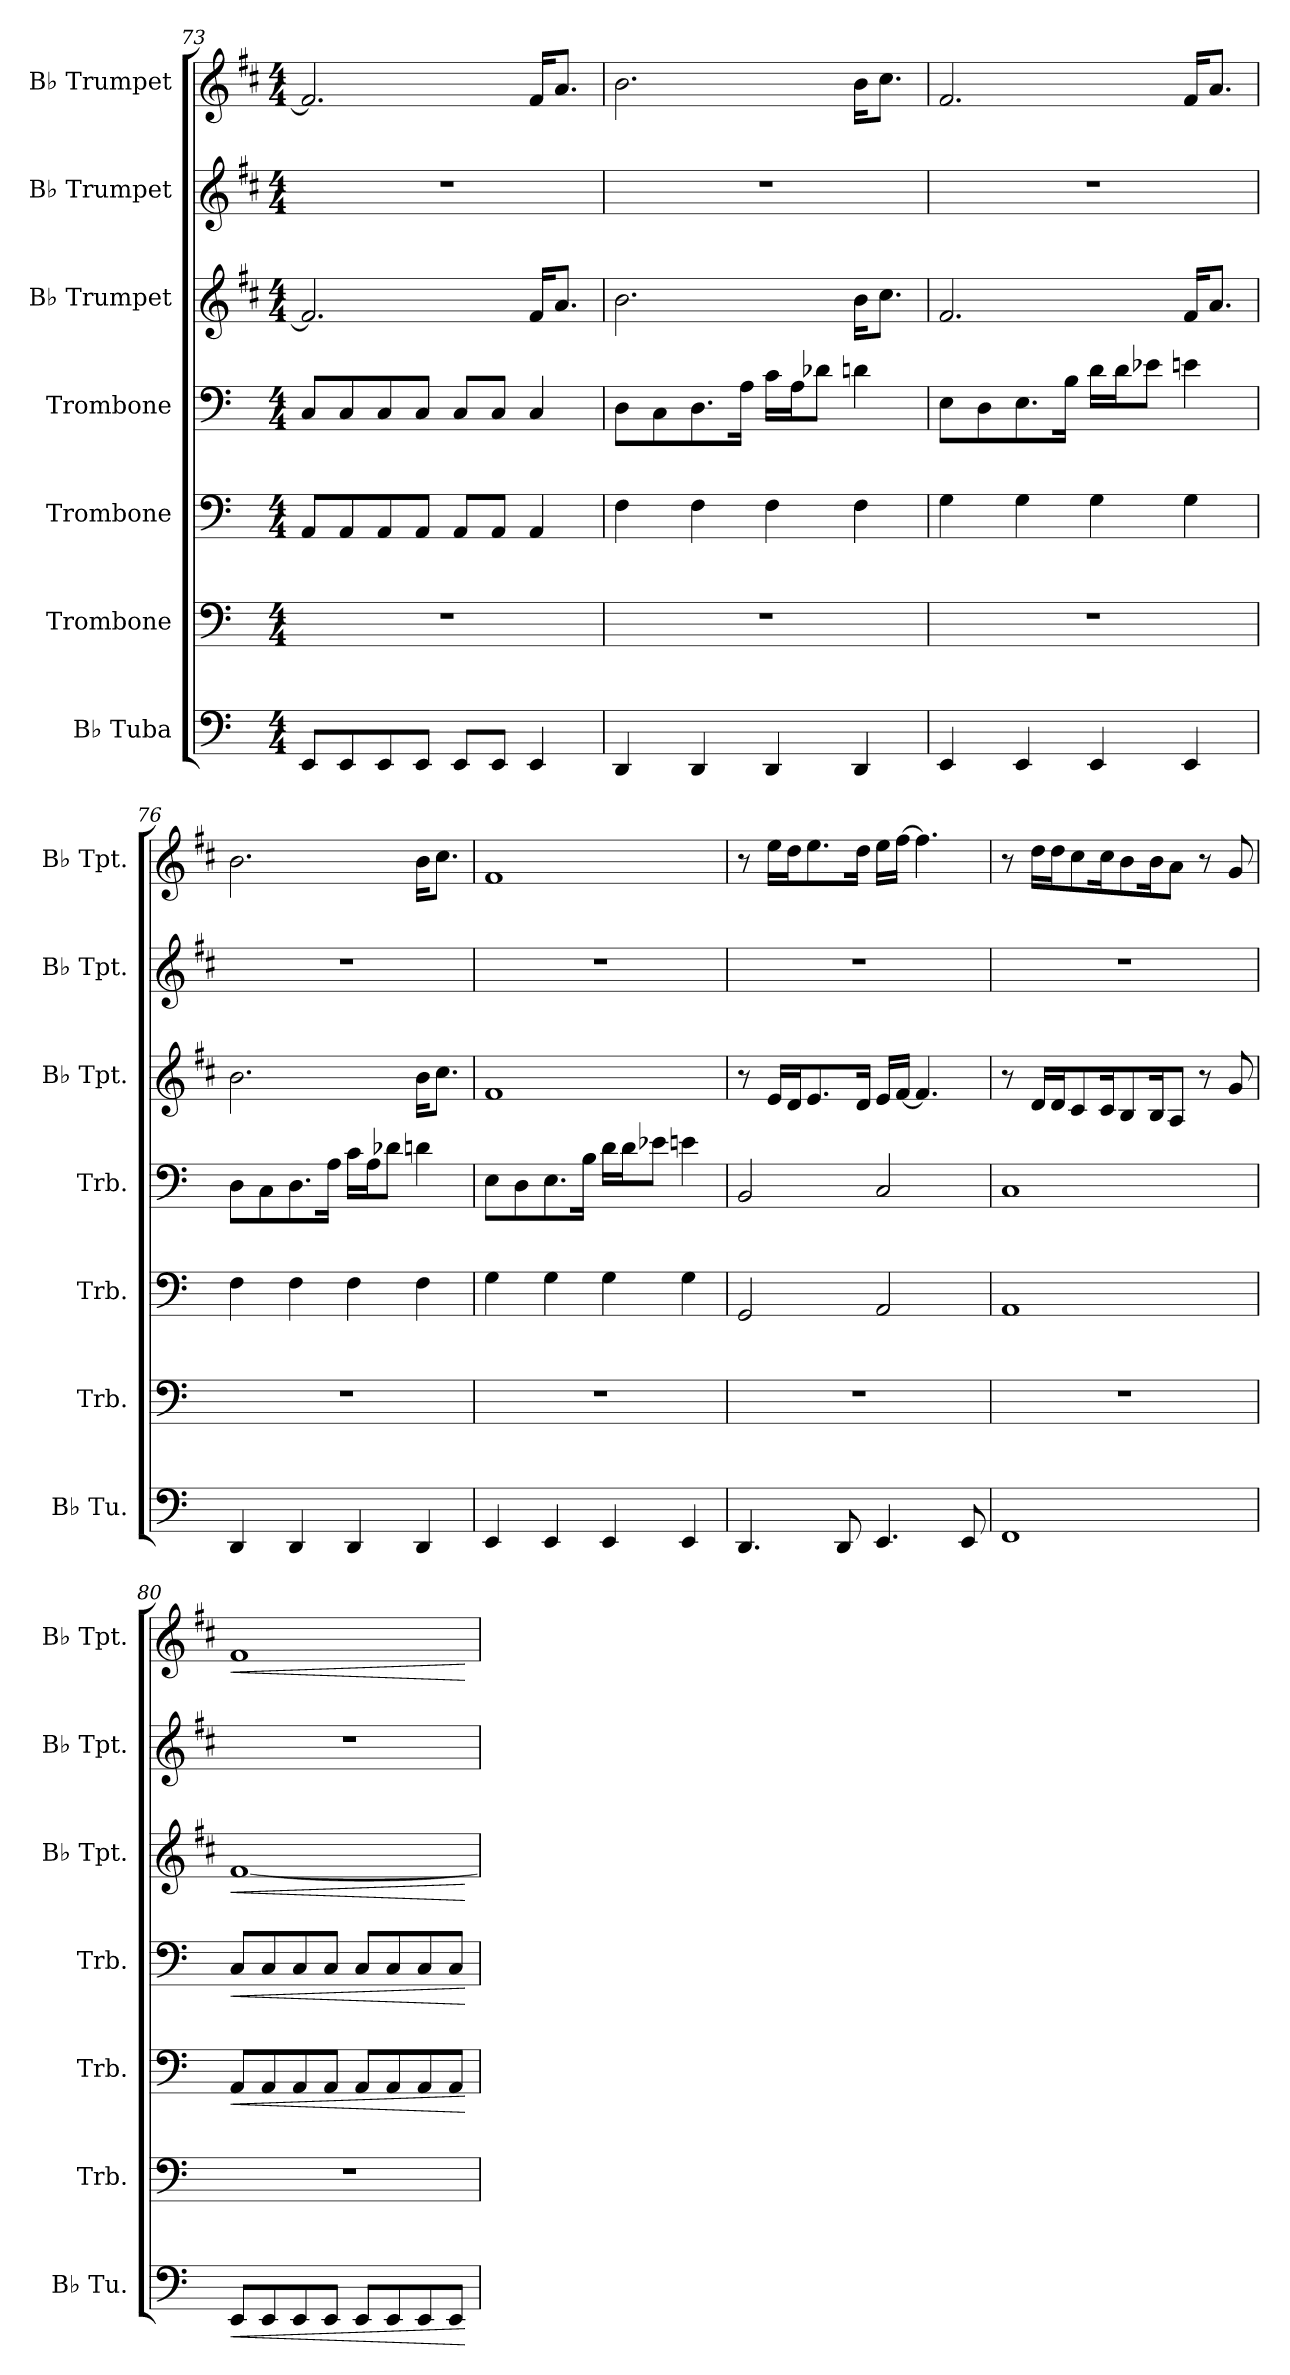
**kern	**dynam	**kern	**kern	**dynam	**kern	**dynam	**kern	**dynam	**kern	**kern	**dynam
*part7	*part7	*part6	*part5	*part5	*part4	*part4	*part3	*part3	*part2	*part1	*part1
*staff7	*staff7	*staff6	*staff5	*staff5	*staff4	*staff4	*staff3	*staff3	*staff2	*staff1	*staff1
*I"B♭ Tuba	*	*I"Trombone	*I"Trombone	*	*I"Trombone	*	*I"B♭ Trumpet	*	*I"B♭ Trumpet	*I"B♭ Trumpet	*
*I'B♭ Tu.	*	*I'Trb.	*I'Trb.	*	*I'Trb.	*	*I'B♭ Tpt.	*	*I'B♭ Tpt.	*I'B♭ Tpt.	*
*clefF4	*	*clefF4	*clefF4	*	*clefF4	*	*clefG2	*	*clefG2	*clefG2	*
*	*	*	*	*	*	*	*ITrd1c2	*	*ITrd1c2	*ITrd1c2	*
*k[]	*	*k[]	*k[]	*	*k[]	*	*k[]	*	*k[]	*k[]	*
*C:	*	*C:	*C:	*	*C:	*	*C:	*	*C:	*C:	*
*M4/4	*	*M4/4	*M4/4	*	*M4/4	*	*M4/4	*	*M4/4	*M4/4	*
=73	=73	=73	=73	=73	=73	=73	=73	=73	=73	=73	=73
8EE/L	.	1r	8AA/L	.	8C/L	.	2.e/]	.	1r	2.e/]	.
8EE/	.	.	8AA/	.	8C/	.	.	.	.	.	.
8EE/	.	.	8AA/	.	8C/	.	.	.	.	.	.
8EE/J	.	.	8AA/J	.	8C/J	.	.	.	.	.	.
8EE/L	.	.	8AA/L	.	8C/L	.	.	.	.	.	.
8EE/J	.	.	8AA/J	.	8C/J	.	.	.	.	.	.
4EE/	.	.	4AA/	.	4C/	.	16e/KL	.	.	16e/KL	.
.	.	.	.	.	.	.	8.g/J	.	.	8.g/J	.
=74	=74	=74	=74	=74	=74	=74	=74	=74	=74	=74	=74
4DD/	.	1r	4F\	.	8D\L	.	2.a\	.	1r	2.a\	.
.	.	.	.	.	8C\	.	.	.	.	.	.
4DD/	.	.	4F\	.	8.D\	.	.	.	.	.	.
.	.	.	.	.	16A\Jk	.	.	.	.	.	.
4DD/	.	.	4F\	.	16c\LL	.	.	.	.	.	.
.	.	.	.	.	16A\J	.	.	.	.	.	.
.	.	.	.	.	8d-X\J	.	.	.	.	.	.
4DD/	.	.	4F\	.	4dn\	.	16a\KL	.	.	16a\KL	.
.	.	.	.	.	.	.	8.b\J	.	.	8.b\J	.
!!LO:PB:g=z
=75	=75	=75	=75	=75	=75	=75	=75	=75	=75	=75	=75
4EE/	.	1r	4G\	.	8E\L	.	2.e/	.	1r	2.e/	.
.	.	.	.	.	8D\	.	.	.	.	.	.
4EE/	.	.	4G\	.	8.E\	.	.	.	.	.	.
.	.	.	.	.	16B\Jk	.	.	.	.	.	.
4EE/	.	.	4G\	.	16d\LL	.	.	.	.	.	.
.	.	.	.	.	16d\J	.	.	.	.	.	.
.	.	.	.	.	8e-X\J	.	.	.	.	.	.
4EE/	.	.	4G\	.	4en\	.	16e/KL	.	.	16e/KL	.
.	.	.	.	.	.	.	8.g/J	.	.	8.g/J	.
=76	=76	=76	=76	=76	=76	=76	=76	=76	=76	=76	=76
4DD/	.	1r	4F\	.	8D\L	.	2.a\	.	1r	2.a\	.
.	.	.	.	.	8C\	.	.	.	.	.	.
4DD/	.	.	4F\	.	8.D\	.	.	.	.	.	.
.	.	.	.	.	16A\Jk	.	.	.	.	.	.
4DD/	.	.	4F\	.	16c\LL	.	.	.	.	.	.
.	.	.	.	.	16A\J	.	.	.	.	.	.
.	.	.	.	.	8d-X\J	.	.	.	.	.	.
4DD/	.	.	4F\	.	4dn\	.	16a\KL	.	.	16a\KL	.
.	.	.	.	.	.	.	8.b\J	.	.	8.b\J	.
=77	=77	=77	=77	=77	=77	=77	=77	=77	=77	=77	=77
4EE/	.	1r	4G\	.	8E\L	.	1e	.	1r	1e	.
.	.	.	.	.	8D\	.	.	.	.	.	.
4EE/	.	.	4G\	.	8.E\	.	.	.	.	.	.
.	.	.	.	.	16B\Jk	.	.	.	.	.	.
4EE/	.	.	4G\	.	16d\LL	.	.	.	.	.	.
.	.	.	.	.	16d\J	.	.	.	.	.	.
.	.	.	.	.	8e-X\J	.	.	.	.	.	.
4EE/	.	.	4G\	.	4en\	.	.	.	.	.	.
!!LO:PB:g=z
=78	=78	=78	=78	=78	=78	=78	=78	=78	=78	=78	=78
4.DD/	.	1r	2GG/	.	2BB/	.	8r	.	1r	8r	.
.	.	.	.	.	.	.	16d/LL	.	.	16dd\LL	.
.	.	.	.	.	.	.	16c/J	.	.	16cc\J	.
.	.	.	.	.	.	.	8.d/	.	.	8.dd\	.
8DD/	.	.	.	.	.	.	.	.	.	.	.
.	.	.	.	.	.	.	16c/Jk	.	.	16cc\Jk	.
4.EE/	.	.	2AA/	.	2C/	.	16d/LL	.	.	16dd\LL	.
.	.	.	.	.	.	.	[16e/JJ	.	.	[16ee\JJ	.
.	.	.	.	.	.	.	4.e/]	.	.	4.ee\]	.
8EE/	.	.	.	.	.	.	.	.	.	.	.
=79	=79	=79	=79	=79	=79	=79	=79	=79	=79	=79	=79
1FF	.	1r	1AA	.	1C	.	8r	.	1r	8r	.
.	.	.	.	.	.	.	16c/LL	.	.	16cc\LL	.
.	.	.	.	.	.	.	16c/J	.	.	16cc\J	.
.	.	.	.	.	.	.	8B/	.	.	8b\	.
.	.	.	.	.	.	.	16B/K	.	.	16b\K	.
.	.	.	.	.	.	.	8A/	.	.	8a\	.
.	.	.	.	.	.	.	16A/K	.	.	16a\K	.
.	.	.	.	.	.	.	8G/J	.	.	8g\J	.
.	.	.	.	.	.	.	8r	.	.	8r	.
.	.	.	.	.	.	.	8f/	.	.	8f/	.
=80	=80	=80	=80	=80	=80	=80	=80	=80	=80	=80	=80
!	!LO:HP:b	!	!	!LO:HP:b	!	!LO:HP:b	!	!LO:HP:b	!	!	!LO:HP:b
8EE/L	<	1r	8AA/L	<	8C/L	<	[1e	<	1r	1e	<
8EE/	.	.	8AA/	.	8C/	.	.	.	.	.	.
8EE/	.	.	8AA/	.	8C/	.	.	.	.	.	.
8EE/J	.	.	8AA/J	.	8C/J	.	.	.	.	.	.
8EE/L	.	.	8AA/L	.	8C/L	.	.	.	.	.	.
8EE/	.	.	8AA/	.	8C/	.	.	.	.	.	.
8EE/	.	.	8AA/	.	8C/	.	.	.	.	.	.
8EE/J	.	.	8AA/J	.	8C/J	.	.	.	.	.	.
.	[	.	.	[	.	[	.	[	.	.	[
=	=	=	=	=	=	=	=	=	=	=	=
*-	*-	*-	*-	*-	*-	*-	*-	*-	*-	*-	*-
